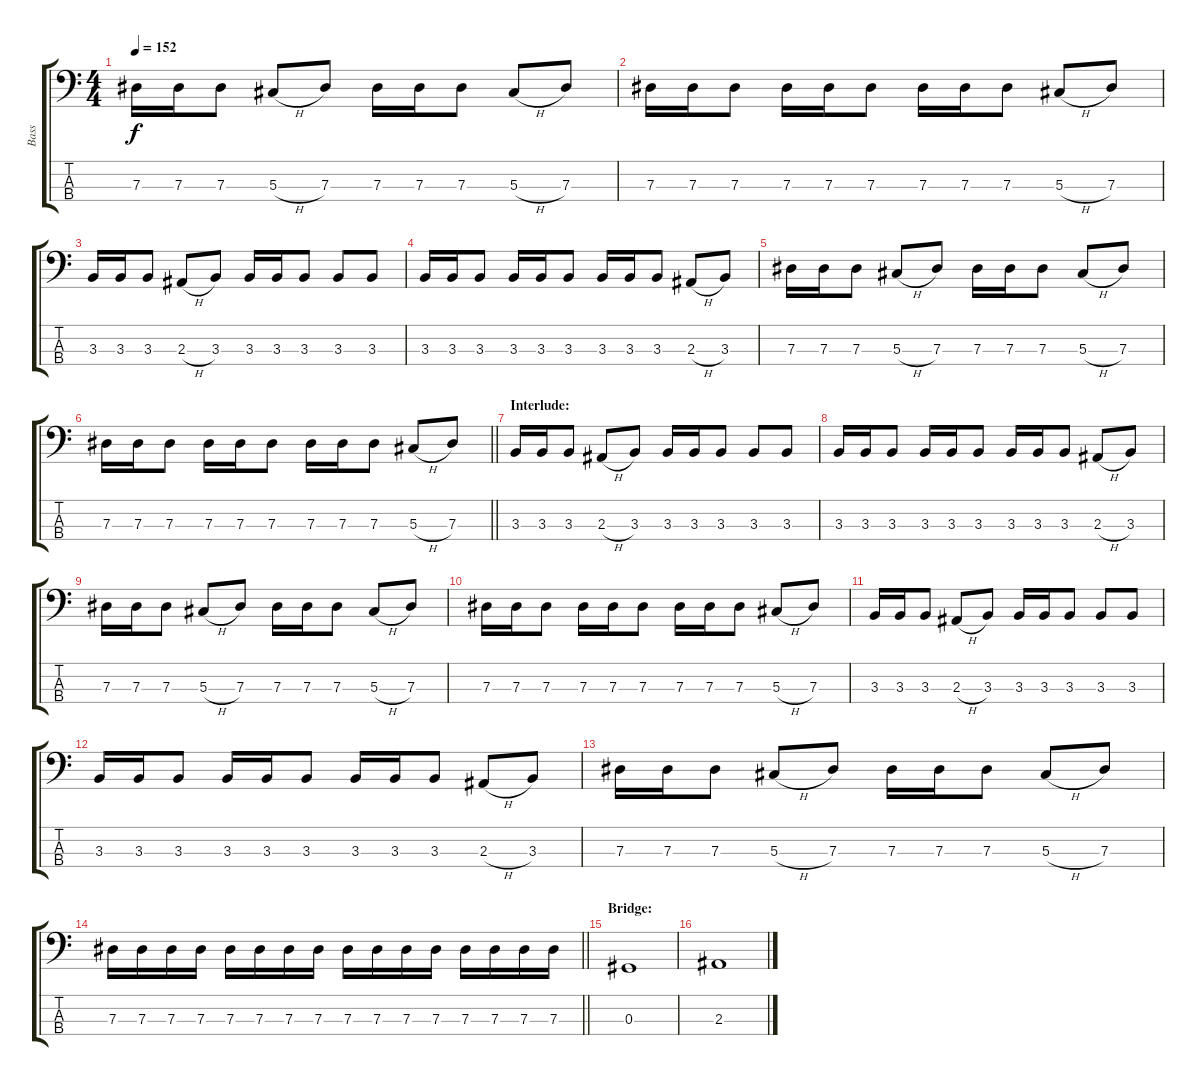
\track ("Bass" "Bass") {instrument electricbassfinger}
\staff {score tabs}
\tuning (Gb2 Db2 Ab1 Eb1) {hide}
\ts (4 4)
\tempo 152
\clef f4
\ks c
7.3.16{dy f} 7.3.16 7.3.8 5.3{h}.8 7.3.8 7.3.16 7.3.16 7.3.8 5.3{h}.8 7.3.8 |
7.3.16 7.3.16 7.3.8 7.3.16 7.3.16 7.3.8 7.3.16 7.3.16 7.3.8 5.3{h}.8 7.3.8 |
3.3.16 3.3.16 3.3.8 2.3{h}.8 3.3.8 3.3.16 3.3.16 3.3.8 3.3.8 3.3.8 |
3.3.16 3.3.16 3.3.8 3.3.16 3.3.16 3.3.8 3.3.16 3.3.16 3.3.8 2.3{h}.8 3.3.8 |
7.3.16 7.3.16 7.3.8 5.3{h}.8 7.3.8 7.3.16 7.3.16 7.3.8 5.3{h}.8 7.3.8 |
\barLineRight lightlight
7.3.16 7.3.16 7.3.8 7.3.16 7.3.16 7.3.8 7.3.16 7.3.16 7.3.8 5.3{h}.8 7.3.8 |
\section ("" "Interlude:")
3.3.16 3.3.16 3.3.8 2.3{h}.8 3.3.8 3.3.16 3.3.16 3.3.8 3.3.8 3.3.8 |
3.3.16 3.3.16 3.3.8 3.3.16 3.3.16 3.3.8 3.3.16 3.3.16 3.3.8 2.3{h}.8 3.3.8 |
7.3.16 7.3.16 7.3.8 5.3{h}.8 7.3.8 7.3.16 7.3.16 7.3.8 5.3{h}.8 7.3.8 |
7.3.16 7.3.16 7.3.8 7.3.16 7.3.16 7.3.8 7.3.16 7.3.16 7.3.8 5.3{h}.8 7.3.8 |
3.3.16 3.3.16 3.3.8 2.3{h}.8 3.3.8 3.3.16 3.3.16 3.3.8 3.3.8 3.3.8 |
3.3.16 3.3.16 3.3.8 3.3.16 3.3.16 3.3.8 3.3.16 3.3.16 3.3.8 2.3{h}.8 3.3.8 |
7.3.16 7.3.16 7.3.8 5.3{h}.8 7.3.8 7.3.16 7.3.16 7.3.8 5.3{h}.8 7.3.8 |
\barLineRight lightlight
7.3.16 7.3.16 7.3.16 7.3.16 7.3.16 7.3.16 7.3.16 7.3.16 7.3.16 7.3.16 7.3.16 7.3.16 7.3.16 7.3.16 7.3.16 7.3.16 |
\section ("" "Bridge:")
0.3.1 |
2.3.1
